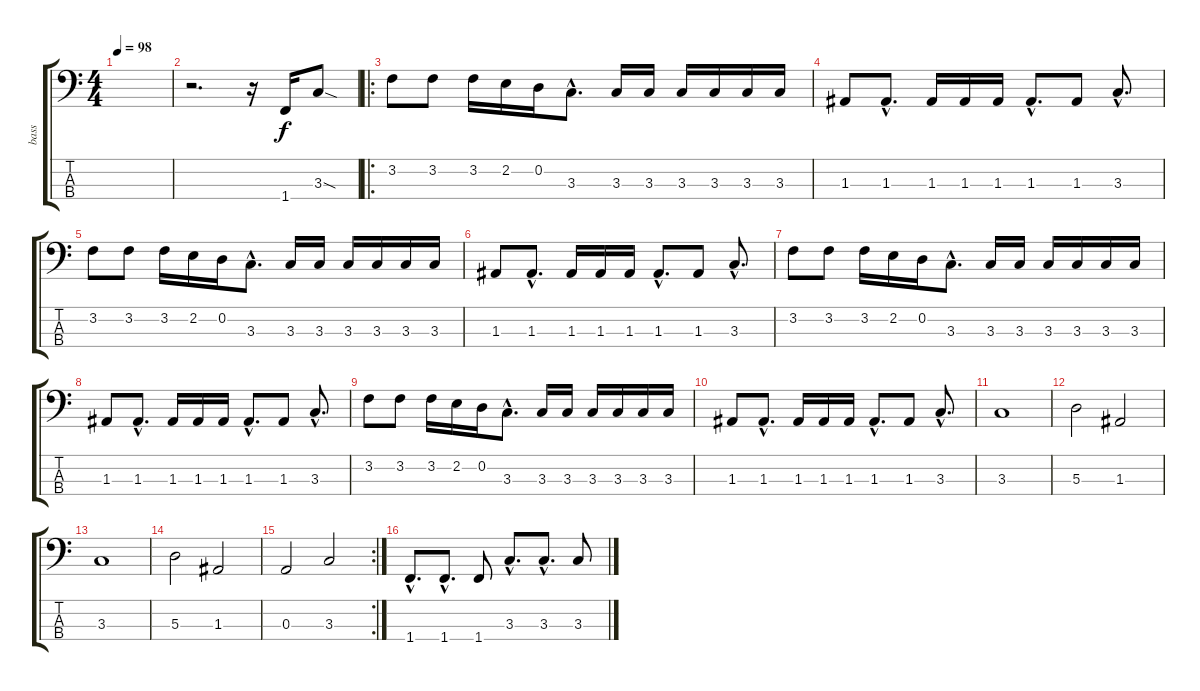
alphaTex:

\track ("bass" "bass") {instrument electricbassfinger}
\staff {score tabs}
\tuning (G2 D2 A1 E1) {hide}
\ts (4 4)
\tempo 98
\clef f4
\ks c
|
r.2{d} r.16 1.4.16 3.3{sod}.8 |
\ro
3.2.8 3.2.8 3.2.16 2.2.16 0.2.16 3.3{hac}.8{d} 3.3.16 3.3.16 3.3.16 3.3.16 3.3.16 3.3.16 |
1.3.8 1.3{hac}.8{d} 1.3.16 1.3.16 1.3.16 1.3{hac}.8{d} 1.3.8 3.3{hac}.8{d} |
3.2.8 3.2.8 3.2.16 2.2.16 0.2.16 3.3{hac}.8{d} 3.3.16 3.3.16 3.3.16 3.3.16 3.3.16 3.3.16 |
1.3.8 1.3{hac}.8{d} 1.3.16 1.3.16 1.3.16 1.3{hac}.8{d} 1.3.8 3.3{hac}.8{d} |
3.2.8 3.2.8 3.2.16 2.2.16 0.2.16 3.3{hac}.8{d} 3.3.16 3.3.16 3.3.16 3.3.16 3.3.16 3.3.16 |
1.3.8 1.3{hac}.8{d} 1.3.16 1.3.16 1.3.16 1.3{hac}.8{d} 1.3.8 3.3{hac}.8{d} |
3.2.8 3.2.8 3.2.16 2.2.16 0.2.16 3.3{hac}.8{d} 3.3.16 3.3.16 3.3.16 3.3.16 3.3.16 3.3.16 |
1.3.8 1.3{hac}.8{d} 1.3.16 1.3.16 1.3.16 1.3{hac}.8{d} 1.3.8 3.3{hac}.8{d} |
3.3.1 |
5.3.2 1.3.2 |
3.3.1 |
5.3.2 1.3.2 |
\rc 2
0.3.2 3.3.2 |
1.4{hac}.8{d} 1.4{hac}.8{d} 1.4.8 3.3{hac}.8{d} 3.3{hac}.8{d} 3.3.8
